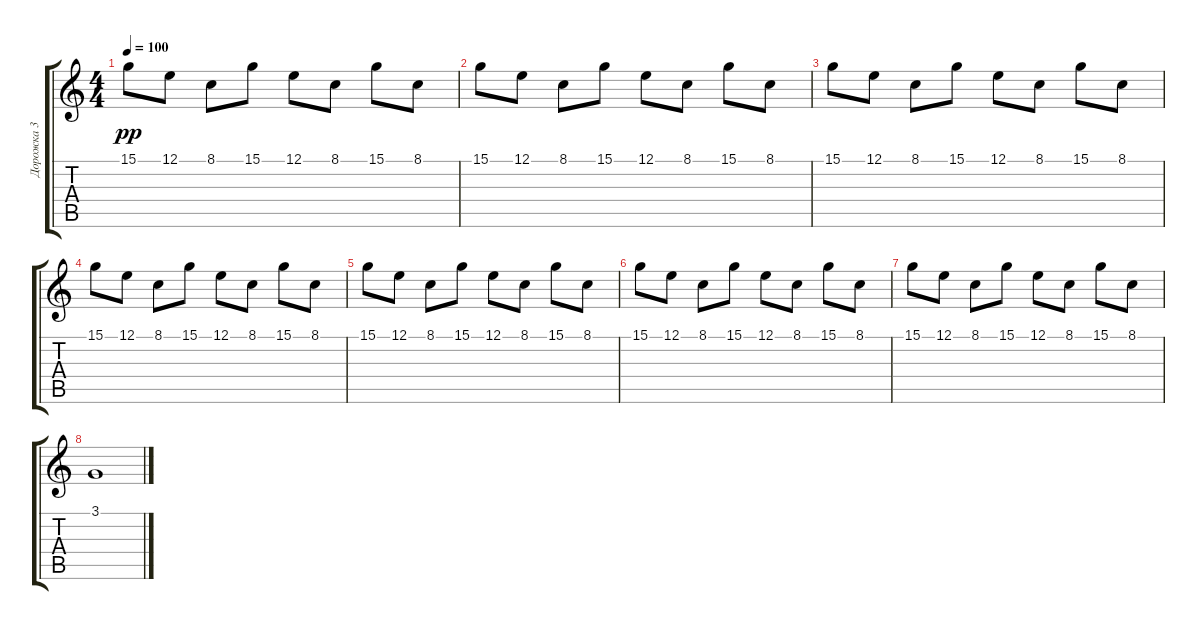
\track ("Дорожка 3" "Дорожка 3") {instrument vibraphone}
\staff {score tabs}
\tuning (E4 B3 G3 D3 A2 E2) {hide}
\ts (4 4)
\tempo 100
\clef g2
\ks c
15.1.8{dy pp} 12.1.8 8.1.8 15.1.8 12.1.8 8.1.8 15.1.8 8.1.8 |
15.1.8 12.1.8 8.1.8 15.1.8 12.1.8 8.1.8 15.1.8 8.1.8 |
15.1.8 12.1.8 8.1.8 15.1.8 12.1.8 8.1.8 15.1.8 8.1.8 |
15.1.8 12.1.8 8.1.8 15.1.8 12.1.8 8.1.8 15.1.8 8.1.8 |
15.1.8 12.1.8 8.1.8 15.1.8 12.1.8 8.1.8 15.1.8 8.1.8 |
15.1.8 12.1.8 8.1.8 15.1.8 12.1.8 8.1.8 15.1.8 8.1.8 |
15.1.8 12.1.8 8.1.8 15.1.8 12.1.8 8.1.8 15.1.8 8.1.8 |
3.1.1
